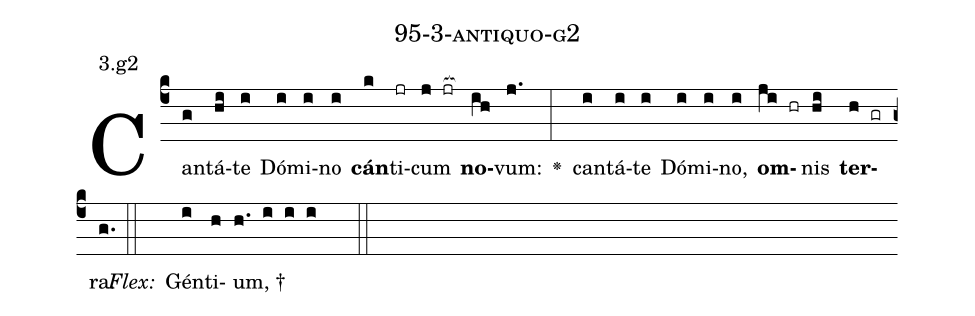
name: 95-3-antiquo-g2;
annotation: 3.g2;
%%
(c4)Can(g)tá(hi)te(i) Dó(i)mi(i)no(i) <b>cán</b>(k)ti(jr)cum(j jr[ocb:1{]) <b>no</b>(ih[ocb:0}])vum:(j.) <v>\greheightstar</v>(:) can(i)tá(i)te(i) Dó(i)mi(i)no,(i) <b>om</b>(ji hr)nis(hi) <b>ter</b>(h gr)ra.(g.) (::)
<i>Flex:</i>()  Gén(i)ti(h)um, †(h. i i i  ::)

%E(i) u(i) o(ji) u(hi) a(h) e.(g.) (::)
